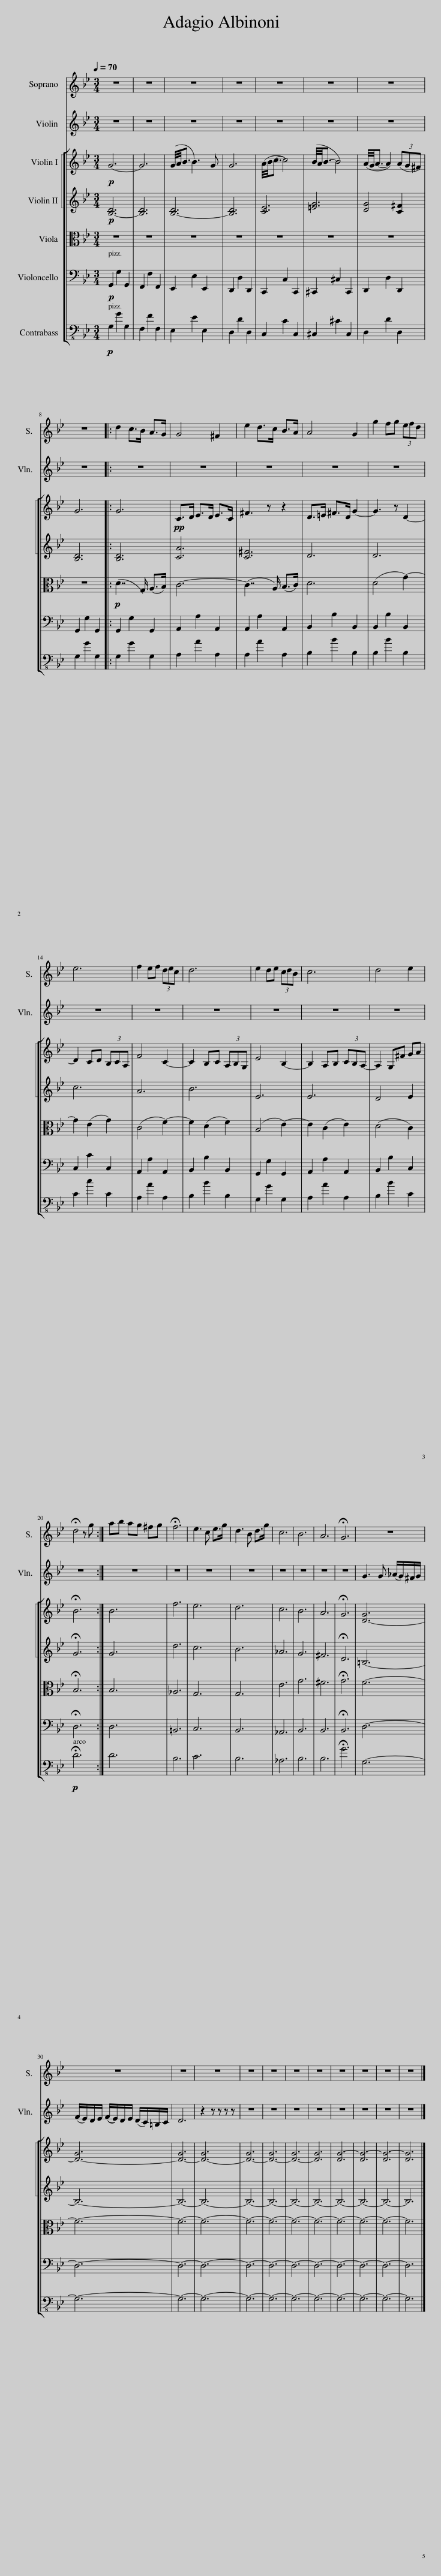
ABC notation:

X:1
%%score 1 2 [ [ 3 4 ] 5 6 7 ]
L:1/8
Q:1/4=70
M:3/4
I:linebreak $
K:Bb
V:1 treble
V:2 treble
V:3 treble
V:4 treble
V:5 alto
V:6 bass
V:7 bass-8
V:1
 z6 | z6 | z6 | z6 | z6 | %5
 z6 | z6 |$ z6 |: d2 c>B A>G | G4 ^F2 | %10
 e2 d>c B>A | A4 G2 | g2 fg (3efd |$ e6 | f2 ef (3dec | %15
 d6 | e2 de (3cdB | c6 | d4 e2 |$ !fermata!d4 z g :| %20
 ab ag ^fg | !fermata!f6 | e3 c e>g | d3 B d>g | c6 | %25
 B6 | A6 | !fermata!G6 | z6 |$ z6 | %30
 z6 | z6 | z6 | z6 | z6 | %35
 z6 | z6 | z6 | z6 | z6 |] %40
V:2
 z6 | z6 | z6 | z6 | z6 | %5
 z6 | z6 |$ z6 |: z6 | z6 | %10
 z6 | z6 | z6 |$ z6 | z6 | %15
 z6 | z6 | z6 | z6 |$ z6 :| %20
 z6 | z6 | z6 | z6 | z6 | %25
 z6 | z6 | z6 | G3 G (_A/G/)^F/G/ |$ (F/E/)D/E/ ((F/E/))D/E/ (D/C/)=B,/C/ | %30
 D6 | z2 z z z z | z6 | z6 | z6 | %35
 z6 | z6 | z6 | z6 | z6 |] %40
V:3
!p! G6- | G6 | (G/4A/4B3/2 B3) G | G6 | (A/4B/4c3/2- c4) | %5
 (B/4A/4B3/2- B4) | (A/4G/4A3/2- A2) (3(AG^F) |$ G6 |: G6 |!pp! C>D E>D E>C | %10
 ^F3 z z2 | D>=E ^F>D G2- | G3 z D2- |$ D2 CD (3B,CA, | F4 C2- | %15
 C2 B,C (3A,B,G, | E4 B,2- | B,2 A,B, (3CB,A,- | A,2 G,^F GA |$ !fermata!B6 :| %20
 B6 | f6 | e6 | d6 | c6 | %25
 B6 | A6 | !fermata!G6 | [D-G]6 |$ [D-G]6 | %30
 [D-G]6 | [D-G]6 | [D-G]6 | [D-G]6 | [D-G]6 | %35
 [DG]6 | [DG-]6 | [DG-]6 | [DG-]6 | [DG]6 |] %40
V:4
!p! [B,-D]6 | [B,D]6 | [B,-D]6 | [B,D]6 | [CE]6 | %5
 [=EG]6 | [DG]4 [C^F]2 |$ [B,D]6 |: [B,D]6 | [CA]6 | %10
 [C^F]6 | D6 | D6 |$ c6 | A6 | %15
 B6 | E6 | E6 | D4 E2 |$ !fermata!G6 :| %20
 G6 | d6 | c6 | B6 | _A6 | %25
 G6 | ^F6 | !fermata!D6 | =B,6- |$ B,6- | %30
 B,6- | B,6- | B,6- | B,6- | B,6- | %35
 B,6- | B,6- | B,6- | B,6- | B,6 |] %40
V:5
 z6 | z6 | z6 | z6 | z6 | %5
 z6 | z6 |$ z6 |:!p! (D7/2 G,/) (A,>B,) | C6- | %10
 (C7/2 A,/) (B,>C) | D6 | (D4 G2-) |$ G2 (E2 G2) | (C4 F2-) | %15
 F2 (D2 F2) | (B,4 E2-) | E2 (C2 E2) | (D4 C2) |$ !fermata!B,6 :| %20
 B,6 | _A,6 | G,6 | G,6 | E6 | %25
 G6 | ^F6 | !fermata!G6 | F6- |$ F6- | %30
 F6- | F6- | F6- | F6- | F6- | %35
 F6- | F6- | F6- | F6- | F6 |] %40
V:6
!p! G,,2 G,2 G,,2 | F,,2 F,2 F,,2 | E,,2 E,2 E,,2 | D,,2 D,2 D,,2 | C,,2 C,2 C,,2 | %5
 ^C,,2 ^C,2 C,,2 | D,,2 D,2 D,,2 |$ G,,2 G,2 G,,2 |: G,,2 G,2 G,,2 | A,,2 A,2 A,,2 | %10
 A,,2 A,2 A,,2 | B,,2 B,2 B,,2 | B,,2 B,2 B,,2 |$ C,2 C2 C,2 | A,,2 A,2 A,,2 | %15
 B,,2 B,2 B,,2 | G,,2 G,2 G,,2 | A,,2 A,2 A,,2 | B,,2 B,2 C,2 |$ !fermata!D,6 :| %20
 D,6 | =B,,6 | C,6 | B,,6 | _A,,6 | %25
 B,,6 | B,,6 | !fermata!B,,6 | D,6- |$ D,6- | %30
 D,6- | D,6- | D,6- | D,6- | D,6- | %35
 D,6- | D,6- | D,6- | D,6- | D,6 |] %40
V:7
!p! G,2 G2 G,2 | F,2 F2 F,2 | E,2 E2 E,2 | D,2 D2 D,2 | C,2 C2 C,2 | %5
 ^C,2 ^C2 C,2 | D,2 D2 D,2 |$ G,2 G2 G,2 |: G,2 G2 G,2 | A,2 A2 A,2 | %10
 A,2 A2 A,2 | B,2 B2 B,2 | B,2 B2 B,2 |$ C2 c2 C2 | A,2 A2 A,2 | %15
 B,2 B2 B,2 | G,2 G2 G,2 | A,2 A2 A,2 | B,2 B2 C2 |$!p! !fermata!D6 :| %20
 D6 | B,6 | C6 | B,6 | _A,6 | %25
 B,6 | B,6 | !fermata!G6 | G,6- |$ G,6- | %30
 G,6- | G,6- | G,6- | G,6- | G,6- | %35
 G,6- | G,6- | G,6- | G,6- | G,6 |] %40
